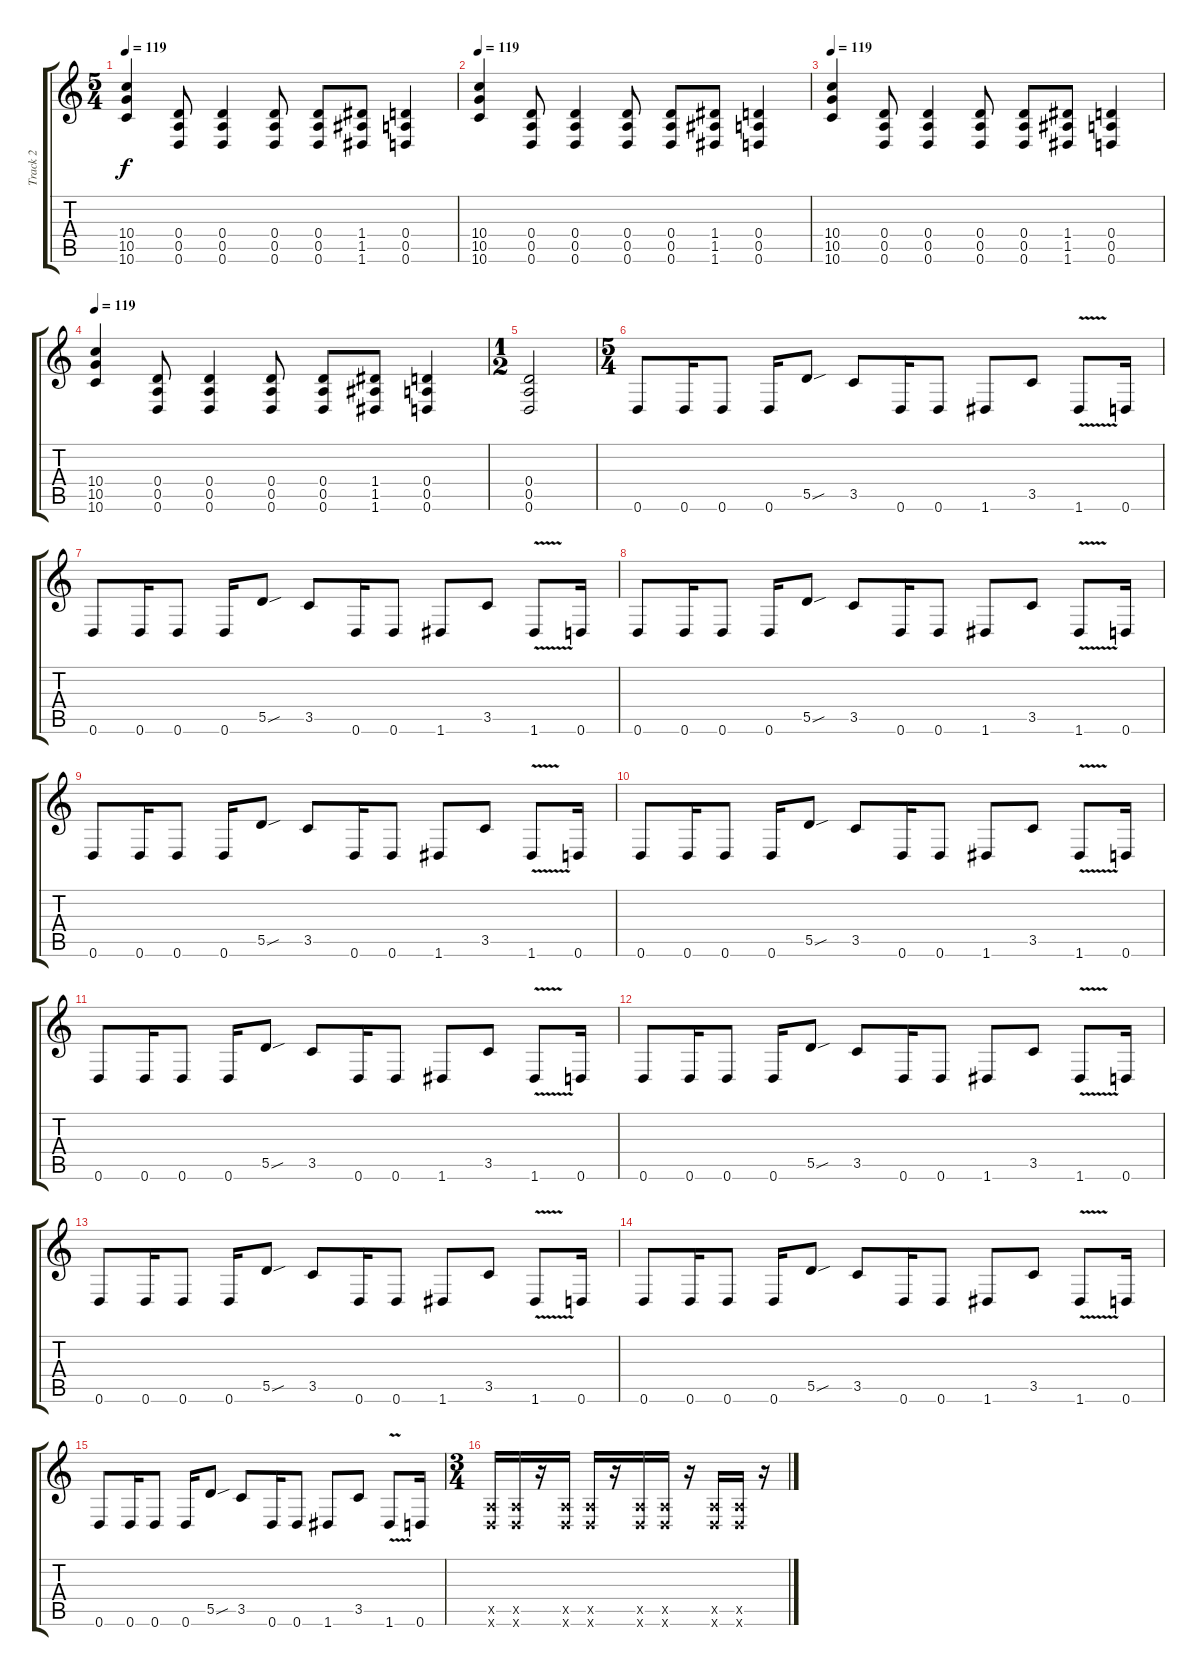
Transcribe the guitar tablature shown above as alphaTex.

\track ("Track 2" "Track 2") {instrument electricguitarjazz}
\staff {score tabs}
\tuning (E4 B3 G3 D3 A2 D2) {hide}
\ts (5 4)
\tempo 119
\clef g2
\ks c
(10.4 10.5 10.6).4{dy f} (0.4 0.5 0.6).8 (0.4 0.5 0.6).4 (0.4 0.5 0.6).8 (0.4 0.5 0.6).8 (1.4 1.5 1.6).8 (0.4 0.5 0.6).4 |
\tempo 119
(10.4 10.5 10.6).4 (0.4 0.5 0.6).8 (0.4 0.5 0.6).4 (0.4 0.5 0.6).8 (0.4 0.5 0.6).8 (1.4 1.5 1.6).8 (0.4 0.5 0.6).4 |
\tempo 119
(10.4 10.5 10.6).4 (0.4 0.5 0.6).8 (0.4 0.5 0.6).4 (0.4 0.5 0.6).8 (0.4 0.5 0.6).8 (1.4 1.5 1.6).8 (0.4 0.5 0.6).4 |
\tempo 119
(10.4 10.5 10.6).4 (0.4 0.5 0.6).8 (0.4 0.5 0.6).4 (0.4 0.5 0.6).8 (0.4 0.5 0.6).8 (1.4 1.5 1.6).8 (0.4 0.5 0.6).4 |
\ts (1 2)
(0.4 0.5 0.6).2 |
\ts (5 4)
0.6.8{instrument overdrivenguitar} 0.6.16 0.6.8 0.6.16 5.5{sou}.8 3.5.8 0.6.16 0.6.8 1.6.8 3.5.8 1.6{v}.8 0.6.16 |
0.6.8{instrument overdrivenguitar} 0.6.16 0.6.8 0.6.16 5.5{sou}.8 3.5.8 0.6.16 0.6.8 1.6.8 3.5.8 1.6{v}.8 0.6.16 |
0.6.8{instrument overdrivenguitar} 0.6.16 0.6.8 0.6.16 5.5{sou}.8 3.5.8 0.6.16 0.6.8 1.6.8 3.5.8 1.6{v}.8 0.6.16 |
0.6.8{instrument overdrivenguitar} 0.6.16 0.6.8 0.6.16 5.5{sou}.8 3.5.8 0.6.16 0.6.8 1.6.8 3.5.8 1.6{v}.8 0.6.16 |
0.6.8{instrument overdrivenguitar} 0.6.16 0.6.8 0.6.16 5.5{sou}.8 3.5.8 0.6.16 0.6.8 1.6.8 3.5.8 1.6{v}.8 0.6.16 |
0.6.8{instrument overdrivenguitar} 0.6.16 0.6.8 0.6.16 5.5{sou}.8 3.5.8 0.6.16 0.6.8 1.6.8 3.5.8 1.6{v}.8 0.6.16 |
0.6.8{instrument overdrivenguitar} 0.6.16 0.6.8 0.6.16 5.5{sou}.8 3.5.8 0.6.16 0.6.8 1.6.8 3.5.8 1.6{v}.8 0.6.16 |
0.6.8{instrument overdrivenguitar} 0.6.16 0.6.8 0.6.16 5.5{sou}.8 3.5.8 0.6.16 0.6.8 1.6.8 3.5.8 1.6{v}.8 0.6.16 |
0.6.8{instrument overdrivenguitar} 0.6.16 0.6.8 0.6.16 5.5{sou}.8 3.5.8 0.6.16 0.6.8 1.6.8 3.5.8 1.6{v}.8 0.6.16 |
0.6.8{instrument overdrivenguitar} 0.6.16 0.6.8 0.6.16 5.5{sou}.8 3.5.8 0.6.16 0.6.8 1.6.8 3.5.8 1.6{v}.8 0.6.16 |
\ts (3 4)
(0.5{x} 0.6{x}).16 (0.5{x} 0.6{x}).16 r.16 (0.5{x} 0.6{x}).16 (0.5{x} 0.6{x}).16 r.16 (0.5{x} 0.6{x}).16 (0.5{x} 0.6{x}).16 r.16 (0.5{x} 0.6{x}).16 (0.5{x} 0.6{x}).16 r.16
